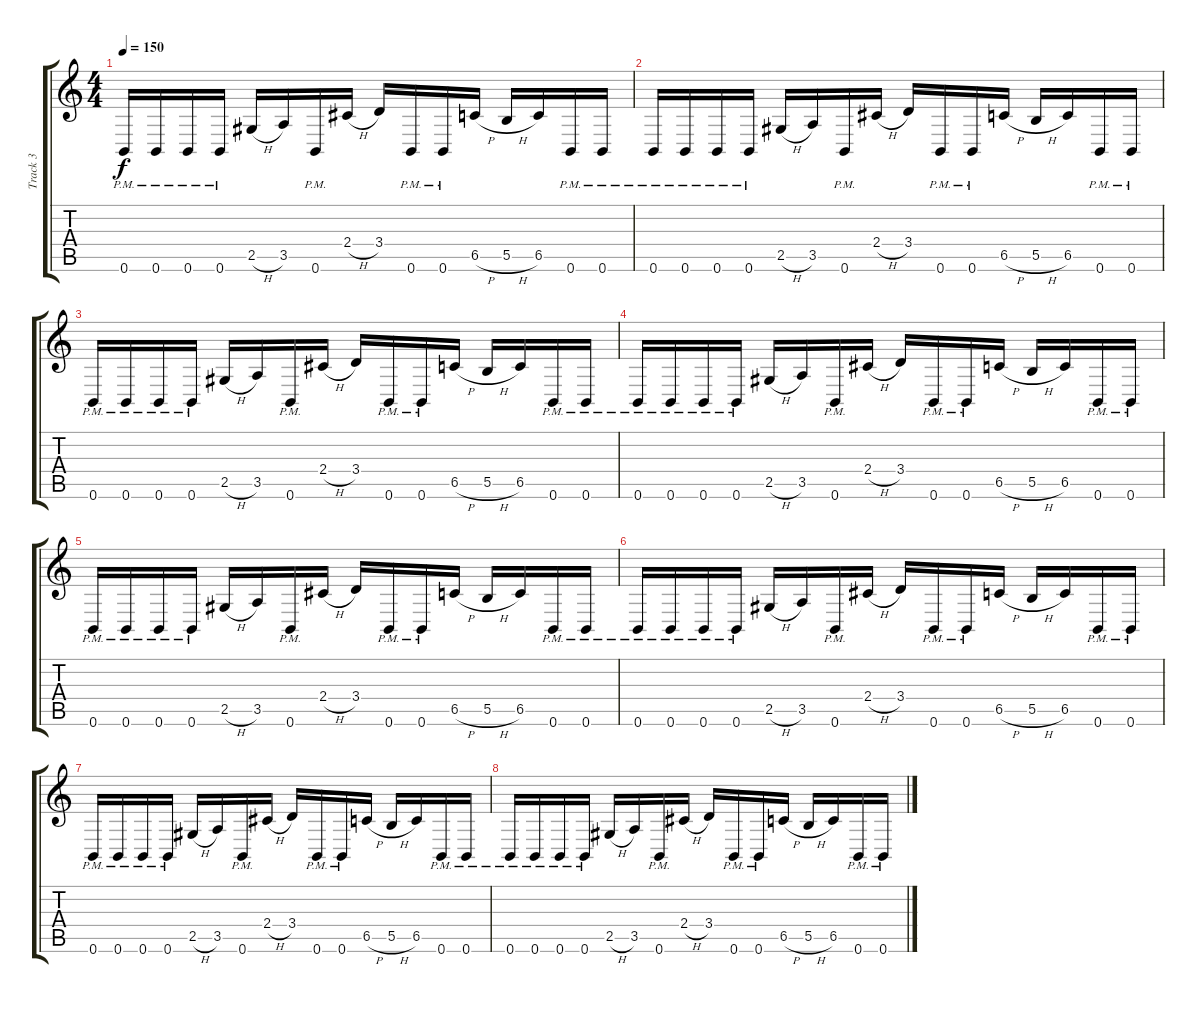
\track ("Track 3" "Track 3") {instrument distortionguitar}
\staff {score tabs}
\tuning (Db4 Ab3 E3 B2 Gb2 B1) {hide}
\ts (4 4)
\tempo 150
\clef g2
\ks c
0.6{pm}.16{dy f} 0.6{pm}.16 0.6{pm}.16 0.6{pm}.16 2.5{h}.16 3.5.16 0.6{pm}.16 2.4{h}.16 3.4.16 0.6{pm}.16 0.6{pm}.16 6.5{h}.16 5.5{h}.16 6.5.16 0.6{pm}.16 0.6{pm}.16 |
0.6{pm}.16 0.6{pm}.16 0.6{pm}.16 0.6{pm}.16 2.5{h}.16 3.5.16 0.6{pm}.16 2.4{h}.16 3.4.16 0.6{pm}.16 0.6{pm}.16 6.5{h}.16 5.5{h}.16 6.5.16 0.6{pm}.16 0.6{pm}.16 |
0.6{pm}.16 0.6{pm}.16 0.6{pm}.16 0.6{pm}.16 2.5{h}.16 3.5.16 0.6{pm}.16 2.4{h}.16 3.4.16 0.6{pm}.16 0.6{pm}.16 6.5{h}.16 5.5{h}.16 6.5.16 0.6{pm}.16 0.6{pm}.16 |
0.6{pm}.16 0.6{pm}.16 0.6{pm}.16 0.6{pm}.16 2.5{h}.16 3.5.16 0.6{pm}.16 2.4{h}.16 3.4.16 0.6{pm}.16 0.6{pm}.16 6.5{h}.16 5.5{h}.16 6.5.16 0.6{pm}.16 0.6{pm}.16 |
0.6{pm}.16 0.6{pm}.16 0.6{pm}.16 0.6{pm}.16 2.5{h}.16 3.5.16 0.6{pm}.16 2.4{h}.16 3.4.16 0.6{pm}.16 0.6{pm}.16 6.5{h}.16 5.5{h}.16 6.5.16 0.6{pm}.16 0.6{pm}.16 |
0.6{pm}.16 0.6{pm}.16 0.6{pm}.16 0.6{pm}.16 2.5{h}.16 3.5.16 0.6{pm}.16 2.4{h}.16 3.4.16 0.6{pm}.16 0.6{pm}.16 6.5{h}.16 5.5{h}.16 6.5.16 0.6{pm}.16 0.6{pm}.16 |
0.6{pm}.16 0.6{pm}.16 0.6{pm}.16 0.6{pm}.16 2.5{h}.16 3.5.16 0.6{pm}.16 2.4{h}.16 3.4.16 0.6{pm}.16 0.6{pm}.16 6.5{h}.16 5.5{h}.16 6.5.16 0.6{pm}.16 0.6{pm}.16 |
0.6{pm}.16 0.6{pm}.16 0.6{pm}.16 0.6{pm}.16 2.5{h}.16 3.5.16 0.6{pm}.16 2.4{h}.16 3.4.16 0.6{pm}.16 0.6{pm}.16 6.5{h}.16 5.5{h}.16 6.5.16 0.6{pm}.16 0.6{pm}.16
